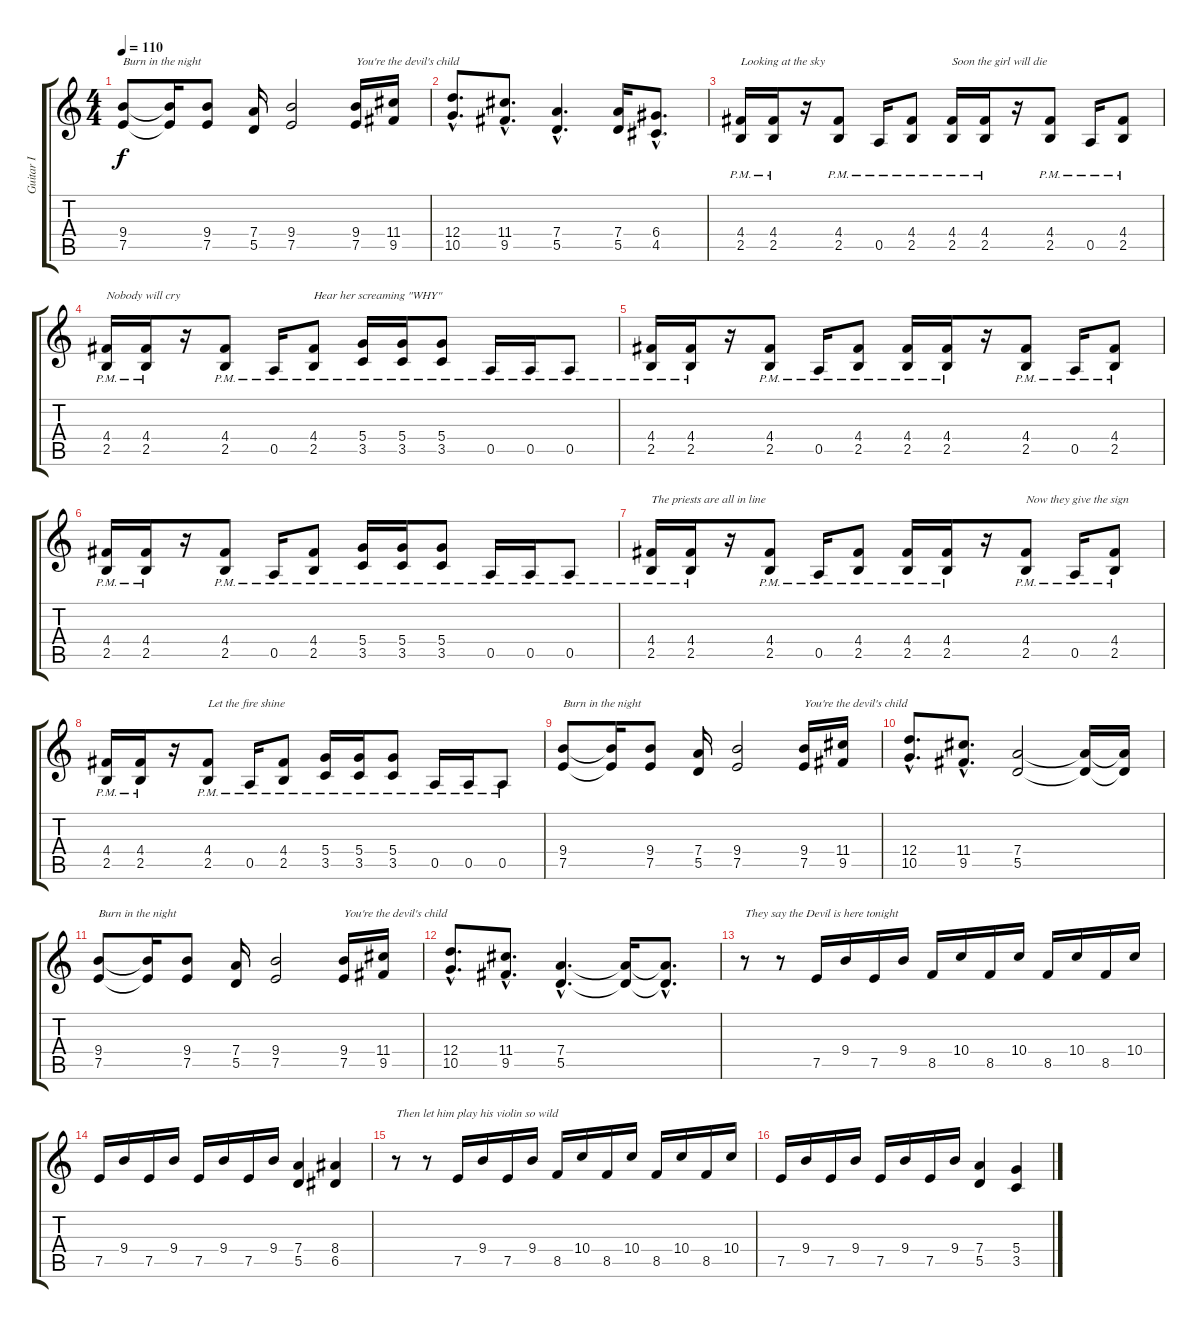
\track ("Guitar I" "Guitar I") {instrument distortionguitar}
\staff {score tabs}
\tuning (E4 B3 G3 D3 A2 E2) {hide}
\ts (4 4)
\tempo 110
\clef g2
\ks c
(9.4 7.5).8{txt "Burn in the night" dy f} (9.4{t} 7.5{t}).16 (9.4 7.5).8 (7.4 5.5).16 (9.4 7.5).2 (9.4 7.5).16{txt "You're the devil's child"} (11.4 9.5).16 |
(12.4{hac} 10.5{hac}).8{d} (11.4{hac} 9.5{hac}).8{d} (7.4{hac} 5.5{hac}).4{d} (7.4 5.5).16 (6.4{hac} 4.5{hac}).8{d} |
(4.4{pm} 2.5{pm}).16{txt "Looking at the sky"} (4.4{pm} 2.5{pm}).16 r.16 (4.4{pm} 2.5{pm}).8 0.5{pm}.16 (4.4{pm} 2.5{pm}).8 (4.4 2.5{pm}).16{txt "Soon the girl will die"} (4.4{pm} 2.5{pm}).16 r.16 (4.4{pm} 2.5{pm}).8 0.5{pm}.16 (4.4{pm} 2.5{pm}).8 |
(4.4{pm} 2.5{pm}).16{txt "Nobody will cry"} (4.4{pm} 2.5{pm}).16 r.16 (4.4{pm} 2.5{pm}).8 0.5{pm}.16 (4.4{pm} 2.5{pm}).8{txt "Hear her screaming \"WHY\""} (5.4{pm} 3.5{pm}).16 (5.4{pm} 3.5{pm}).16 (5.4{pm} 3.5{pm}).8 0.5{pm}.16 0.5{pm}.16 0.5{pm}.8 |
(4.4{pm} 2.5{pm}).16 (4.4{pm} 2.5{pm}).16 r.16 (4.4{pm} 2.5{pm}).8 0.5{pm}.16 (4.4{pm} 2.5{pm}).8 (4.4 2.5{pm}).16 (4.4{pm} 2.5{pm}).16 r.16 (4.4{pm} 2.5{pm}).8 0.5{pm}.16 (4.4{pm} 2.5{pm}).8 |
(4.4{pm} 2.5{pm}).16 (4.4{pm} 2.5{pm}).16 r.16 (4.4{pm} 2.5{pm}).8 0.5{pm}.16 (4.4{pm} 2.5{pm}).8 (5.4{pm} 3.5{pm}).16 (5.4{pm} 3.5{pm}).16 (5.4{pm} 3.5{pm}).8 0.5{pm}.16 0.5{pm}.16 0.5{pm}.8 |
(4.4{pm} 2.5{pm}).16{txt "The priests are all in line"} (4.4{pm} 2.5{pm}).16 r.16 (4.4{pm} 2.5{pm}).8 0.5{pm}.16 (4.4{pm} 2.5{pm}).8 (4.4 2.5{pm}).16 (4.4{pm} 2.5{pm}).16 r.16 (4.4{pm} 2.5{pm}).8{txt "Now they give the sign"} 0.5{pm}.16 (4.4{pm} 2.5{pm}).8 |
(4.4{pm} 2.5{pm}).16 (4.4{pm} 2.5{pm}).16 r.16 (4.4{pm} 2.5{pm}).8{txt "Let the fire shine"} 0.5{pm}.16 (4.4{pm} 2.5{pm}).8 (5.4{pm} 3.5{pm}).16 (5.4{pm} 3.5{pm}).16 (5.4{pm} 3.5{pm}).8 0.5{pm}.16 0.5{pm}.16 0.5{pm}.8 |
(9.4 7.5).8{txt "Burn in the night"} (9.4{t} 7.5{t}).16 (9.4 7.5).8 (7.4 5.5).16 (9.4 7.5).2 (9.4 7.5).16{txt "You're the devil's child"} (11.4 9.5).16 |
(12.4{hac} 10.5{hac}).8{d} (11.4{hac} 9.5{hac}).8{d} (7.4 5.5).2 (7.4{t} 5.5{t}).16 (7.4{t} 5.5{t}).16 |
(9.4 7.5).8{txt "Burn in the night"} (9.4{t} 7.5{t}).16 (9.4 7.5).8 (7.4 5.5).16 (9.4 7.5).2 (9.4 7.5).16{txt "You're the devil's child"} (11.4 9.5).16 |
(12.4{hac} 10.5{hac}).8{d} (11.4{hac} 9.5{hac}).8{d} (7.4{hac} 5.5{hac}).4{d} (7.4{t} 5.5{t}).16 (7.4{hac t} 5.5{hac t}).8{d} |
r.8{txt "They say the Devil is here tonight"} r.8 7.5.16 9.4.16 7.5.16 9.4.16 8.5.16 10.4.16 8.5.16 10.4.16 8.5.16 10.4.16 8.5.16 10.4.16 |
7.5.16 9.4.16 7.5.16 9.4.16 7.5.16 9.4.16 7.5.16 9.4.16 (7.4 5.5).4 (8.4 6.5).4 |
r.8{txt "Then let him play his violin so wild"} r.8 7.5.16 9.4.16 7.5.16 9.4.16 8.5.16 10.4.16 8.5.16 10.4.16 8.5.16 10.4.16 8.5.16 10.4.16 |
7.5.16 9.4.16 7.5.16 9.4.16 7.5.16 9.4.16 7.5.16 9.4.16 (7.4 5.5).4 (5.4 3.5).4
